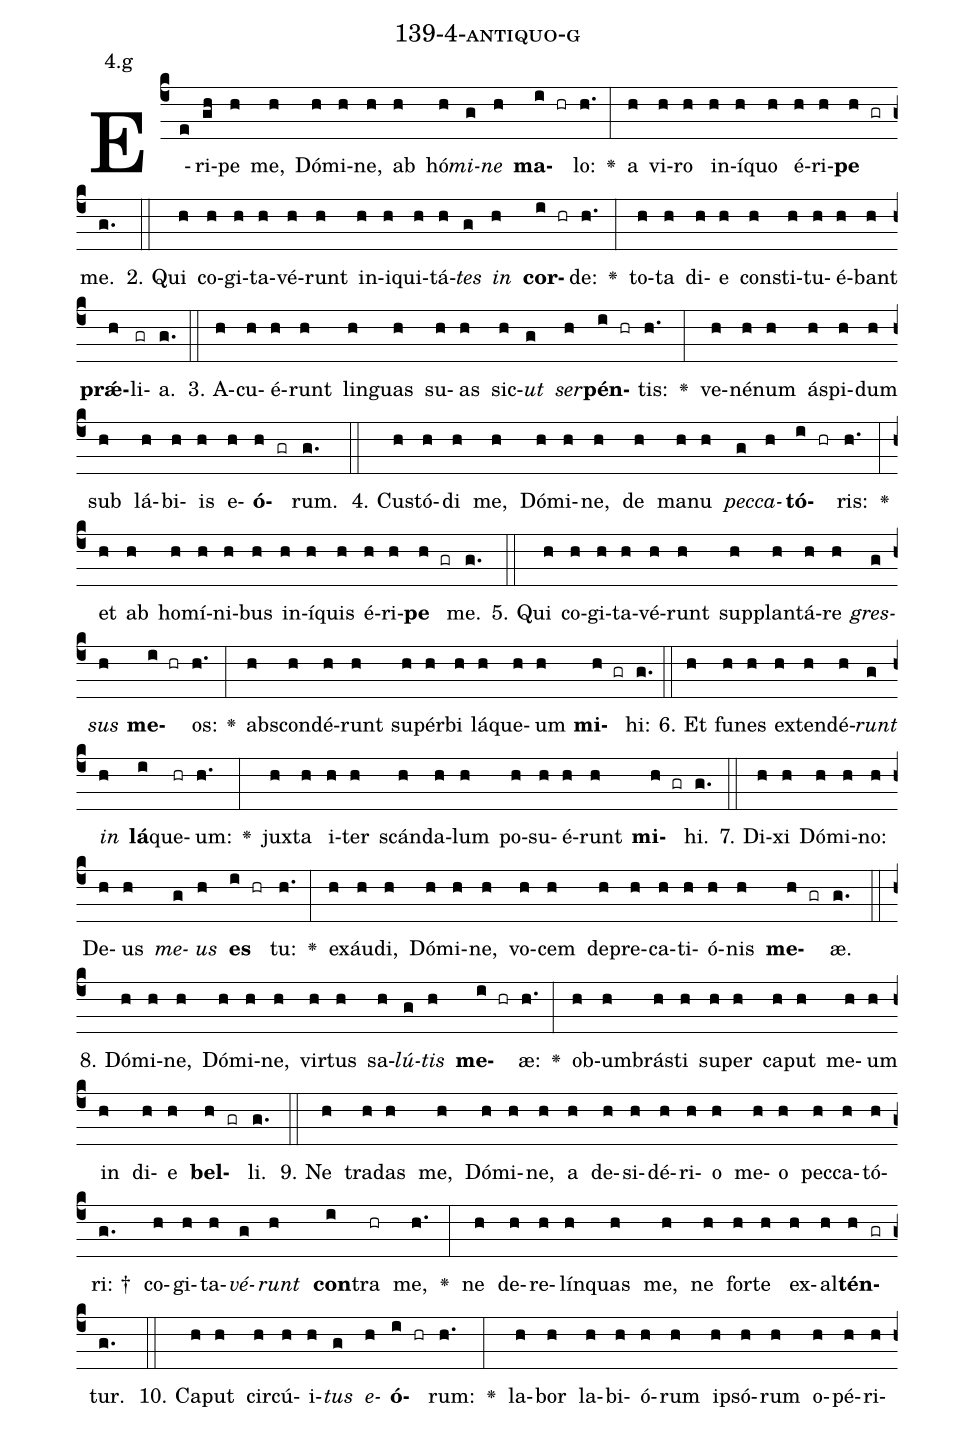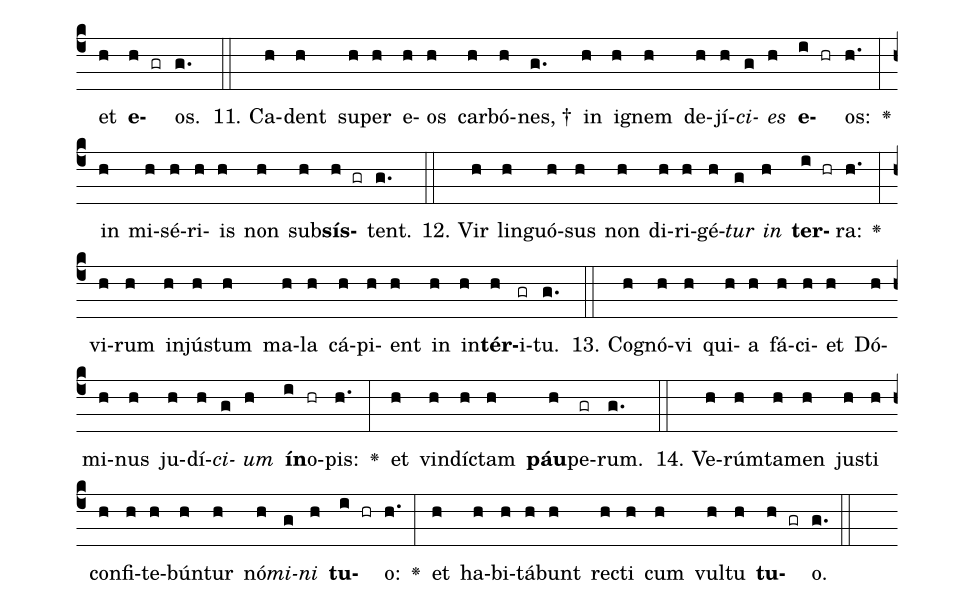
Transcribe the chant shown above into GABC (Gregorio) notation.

name: 139-4-antiquo-g;
annotation: 4.g;
%%
(c4)E(e)ri(gh)pe(h) me,(h) Dó(h)mi(h)ne,(h) ab(h) hó(h)<i>mi</i>(g)<i>ne</i>(h) <b>ma</b>(i hr)lo:(h.) <v>\greheightstar</v>(:) a(h) vi(h)ro(h) in(h)í(h)quo(h) é(h)ri(h)<b>pe</b>(h gr) me.(g.) (::)
2. Qui(h) co(h)gi(h)ta(h)vé(h)runt(h) in(h)i(h)qui(h)tá(h)<i>tes</i>(g) <i>in</i>(h) <b>cor</b>(i hr)de:(h.) <v>\greheightstar</v>(:) to(h)ta(h) di(h)e(h) con(h)sti(h)tu(h)é(h)bant(h) <b>prǽ</b>(h)li(gr)a.(g.) (::)
3. A(h)cu(h)é(h)runt(h) lin(h)guas(h) su(h)as(h) sic(h)<i>ut</i>(g) <i>ser</i>(h)<b>pén</b>(i hr)tis:(h.) <v>\greheightstar</v>(:) ve(h)né(h)num(h) ás(h)pi(h)dum(h) sub(h) lá(h)bi(h)is(h) e(h)<b>ó</b>(h gr)rum.(g.) (::)
4. Cus(h)tó(h)di(h) me,(h) Dó(h)mi(h)ne,(h) de(h) ma(h)nu(h) <i>pec</i>(g)<i>ca</i>(h)<b>tó</b>(i hr)ris:(h.) <v>\greheightstar</v>(:) et(h) ab(h) ho(h)mí(h)ni(h)bus(h) in(h)í(h)quis(h) é(h)ri(h)<b>pe</b>(h gr) me.(g.) (::)
5. Qui(h) co(h)gi(h)ta(h)vé(h)runt(h) sup(h)plan(h)tá(h)re(h) <i>gres</i>(g)<i>sus</i>(h) <b>me</b>(i hr)os:(h.) <v>\greheightstar</v>(:) abs(h)con(h)dé(h)runt(h) su(h)pér(h)bi(h) lá(h)que(h)um(h) <b>mi</b>(h gr)hi:(g.) (::)
6. Et(h) fu(h)nes(h) ex(h)ten(h)dé(h)<i>runt</i>(g) <i>in</i>(h) <b>lá</b>(i)que(hr)um:(h.) <v>\greheightstar</v>(:) jux(h)ta(h) i(h)ter(h) scán(h)da(h)lum(h) po(h)su(h)é(h)runt(h) <b>mi</b>(h gr)hi.(g.) (::)
7. Di(h)xi(h) Dó(h)mi(h)no:(h) De(h)us(h) <i>me</i>(g)<i>us</i>(h) <b>es</b>(i hr) tu:(h.) <v>\greheightstar</v>(:) ex(h)áu(h)di,(h) Dó(h)mi(h)ne,(h) vo(h)cem(h) de(h)pre(h)ca(h)ti(h)ó(h)nis(h) <b>me</b>(h gr)æ.(g.) (::)
8. Dó(h)mi(h)ne,(h) Dó(h)mi(h)ne,(h) vir(h)tus(h) sa(h)<i>lú</i>(g)<i>tis</i>(h) <b>me</b>(i hr)æ:(h.) <v>\greheightstar</v>(:) ob(h)um(h)brás(h)ti(h) su(h)per(h) ca(h)put(h) me(h)um(h) in(h) di(h)e(h) <b>bel</b>(h gr)li.(g.) (::)
9. Ne(h) tra(h)das(h) me,(h) Dó(h)mi(h)ne,(h) a(h) de(h)si(h)dé(h)ri(h)o(h) me(h)o(h) pec(h)ca(h)tó(h)ri: †(g.) co(h)gi(h)ta(h)<i>vé</i>(g)<i>runt</i>(h) <b>con</b>(i)tra(hr) me,(h.) <v>\greheightstar</v>(:) ne(h) de(h)re(h)lín(h)quas(h) me,(h) ne(h) for(h)te(h) ex(h)al(h)<b>tén</b>(h gr)tur.(g.) (::)
10. Ca(h)put(h) cir(h)cú(h)i(h)<i>tus</i>(g) <i>e</i>(h)<b>ó</b>(i hr)rum:(h.) <v>\greheightstar</v>(:) la(h)bor(h) la(h)bi(h)ó(h)rum(h) ip(h)só(h)rum(h) o(h)pé(h)ri(h)et(h) <b>e</b>(h gr)os.(g.) (::)
11. Ca(h)dent(h) su(h)per(h) e(h)os(h) car(h)bó(h)nes, †(g.) in(h) i(h)gnem(h) de(h)jí(h)<i>ci</i>(g)<i>es</i>(h) <b>e</b>(i hr)os:(h.) <v>\greheightstar</v>(:) in(h) mi(h)sé(h)ri(h)is(h) non(h) sub(h)<b>sís</b>(h gr)tent.(g.) (::)
12. Vir(h) lin(h)guó(h)sus(h) non(h) di(h)ri(h)gé(h)<i>tur</i>(g) <i>in</i>(h) <b>ter</b>(i hr)ra:(h.) <v>\greheightstar</v>(:) vi(h)rum(h) in(h)jús(h)tum(h) ma(h)la(h) cá(h)pi(h)ent(h) in(h) in(h)<b>tér</b>(h)i(gr)tu.(g.) (::)
13. Co(h)gnó(h)vi(h) qui(h)a(h) fá(h)ci(h)et(h) Dó(h)mi(h)nus(h) ju(h)dí(h)<i>ci</i>(g)<i>um</i>(h) <b>ín</b>(i)o(hr)pis:(h.) <v>\greheightstar</v>(:) et(h) vin(h)díc(h)tam(h) <b>páu</b>(h)pe(gr)rum.(g.) (::)
14. Ve(h)rúm(h)ta(h)men(h) jus(h)ti(h) con(h)fi(h)te(h)bún(h)tur(h) nó(h)<i>mi</i>(g)<i>ni</i>(h) <b>tu</b>(i hr)o:(h.) <v>\greheightstar</v>(:) et(h) ha(h)bi(h)tá(h)bunt(h) rec(h)ti(h) cum(h) vul(h)tu(h) <b>tu</b>(h gr)o.(g.) (::)
